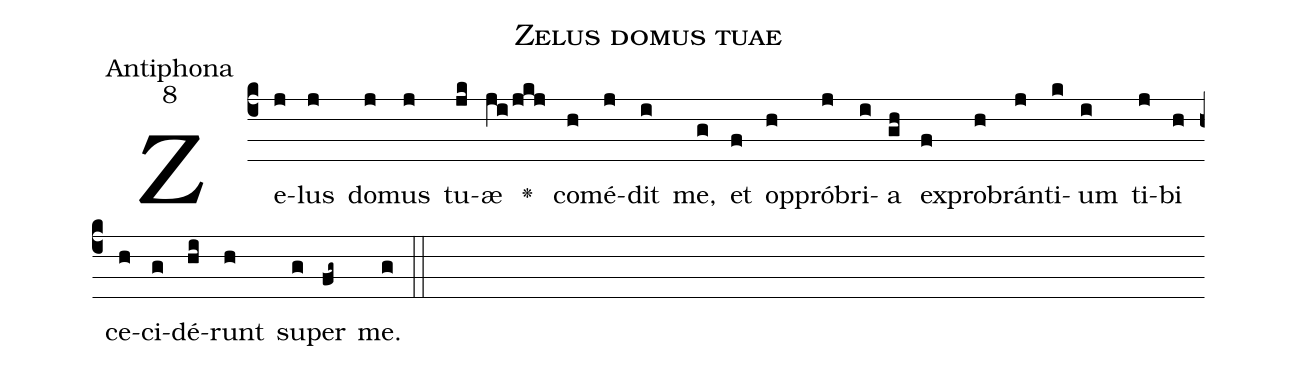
name:Zelus domus tuae;
office-part:Antiphona;
mode:8;
%%
(c4) Ze(j)lus(j) do(j)mus(j) tu(jk)æ(ji/jkj) <v>\greheightstar</v>() co(h)mé(j)dit(i) me,(g) et(f) op(h)pró(j)bri(i)a(gh) ex(f)pro(h)brán(j)ti(k)um(i) ti(j)bi(h) ce(h)ci(g)dé(hi)runt(h) su(g)per(fg~) me.(g) (::)
